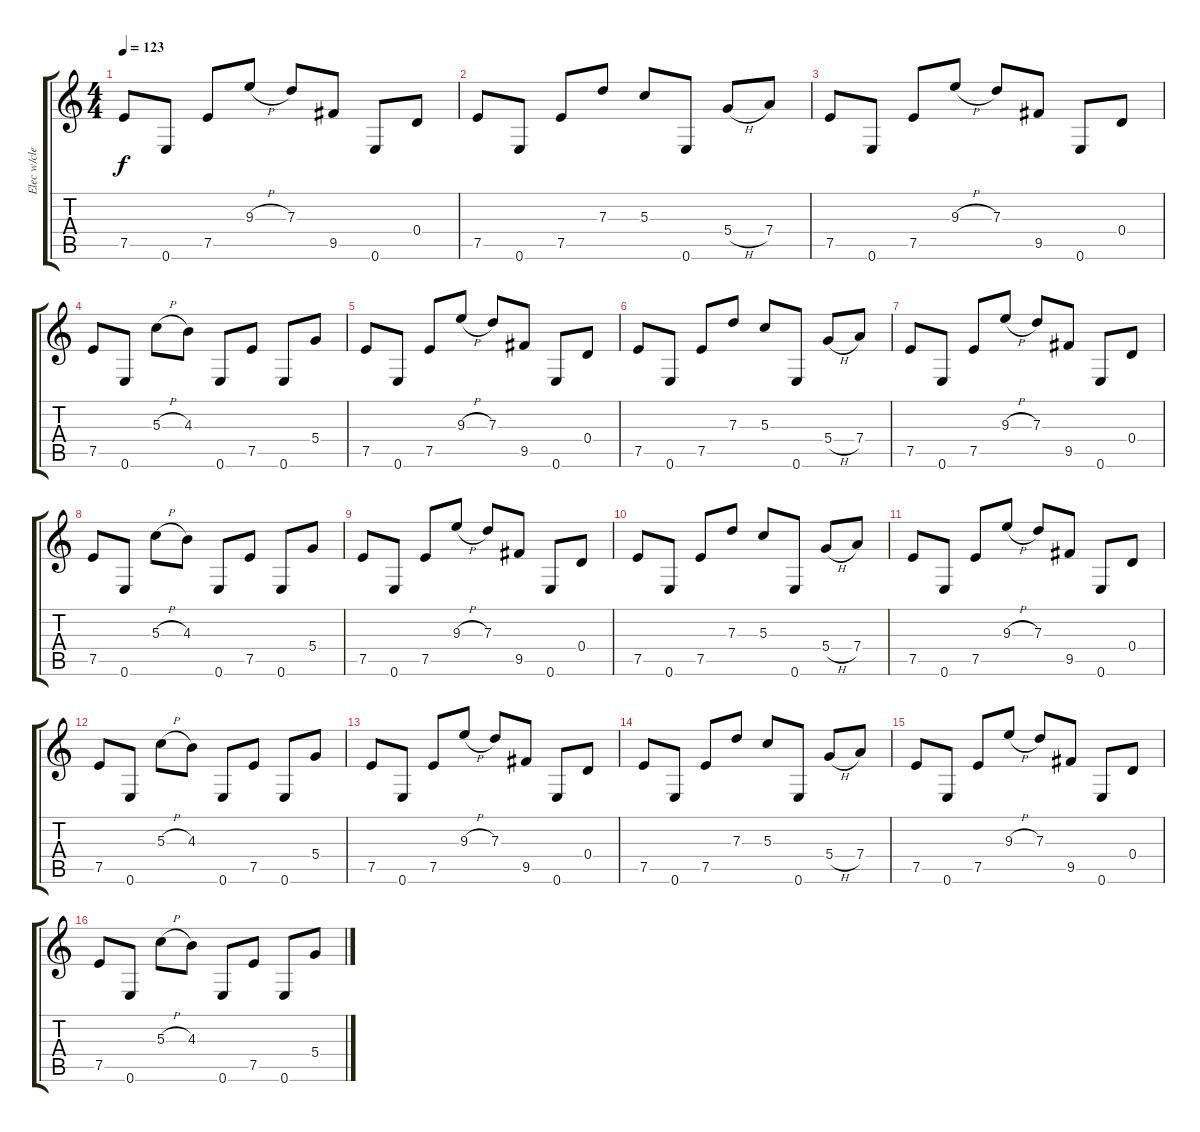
\track ("Elec w/clean" "Elec w/cle") {instrument electricguitarclean}
\staff {score tabs}
\tuning (E4 B3 G3 D3 A2 E2) {hide}
\ts (4 4)
\tempo 123
\clef g2
\ks c
7.5.8{dy f} 0.6.8 7.5.8 9.3{h}.8 7.3.8 9.5.8 0.6.8 0.4.8 |
7.5.8 0.6.8 7.5.8 7.3.8 5.3.8 0.6.8 5.4{h}.8 7.4.8 |
7.5.8 0.6.8 7.5.8 9.3{h}.8 7.3.8 9.5.8 0.6.8 0.4.8 |
7.5.8 0.6.8 5.3{h}.8 4.3.8 0.6.8 7.5.8 0.6.8 5.4.8 |
7.5.8 0.6.8 7.5.8 9.3{h}.8 7.3.8 9.5.8 0.6.8 0.4.8 |
7.5.8 0.6.8 7.5.8 7.3.8 5.3.8 0.6.8 5.4{h}.8 7.4.8 |
7.5.8 0.6.8 7.5.8 9.3{h}.8 7.3.8 9.5.8 0.6.8 0.4.8 |
7.5.8 0.6.8 5.3{h}.8 4.3.8 0.6.8 7.5.8 0.6.8 5.4.8 |
7.5.8 0.6.8 7.5.8 9.3{h}.8 7.3.8 9.5.8 0.6.8 0.4.8 |
7.5.8 0.6.8 7.5.8 7.3.8 5.3.8 0.6.8 5.4{h}.8 7.4.8 |
7.5.8 0.6.8 7.5.8 9.3{h}.8 7.3.8 9.5.8 0.6.8 0.4.8 |
7.5.8 0.6.8 5.3{h}.8 4.3.8 0.6.8 7.5.8 0.6.8 5.4.8 |
7.5.8 0.6.8 7.5.8 9.3{h}.8 7.3.8 9.5.8 0.6.8 0.4.8 |
7.5.8 0.6.8 7.5.8 7.3.8 5.3.8 0.6.8 5.4{h}.8 7.4.8 |
7.5.8 0.6.8 7.5.8 9.3{h}.8 7.3.8 9.5.8 0.6.8 0.4.8 |
7.5.8 0.6.8 5.3{h}.8 4.3.8 0.6.8 7.5.8 0.6.8 5.4.8
